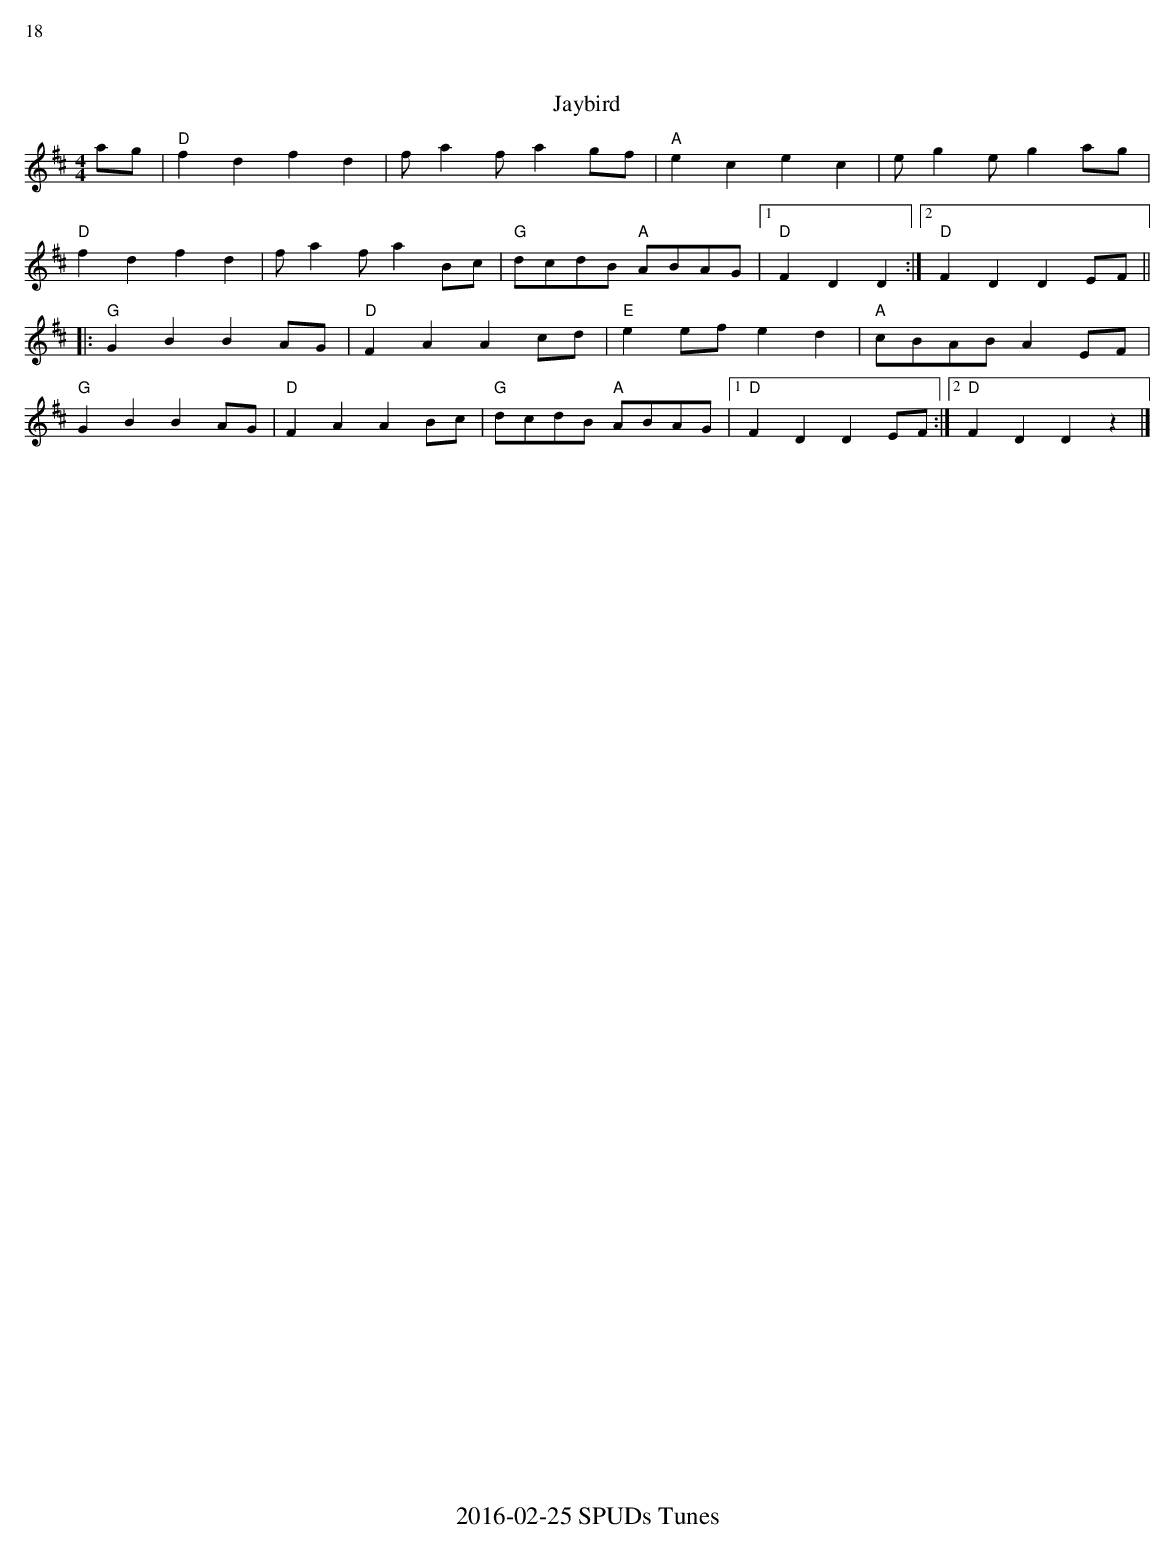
X:1
%%text 18
T: Jaybird
M: 4/4
L: 1/8
K: D
ag | "D"f2d2 f2d2 | fa2f a2gf | "A"e2c2    e2c2 |    eg2e g2ag|
 "D"f2d2 f2d2 | fa2f a2Bc | "G"dcdB "A"ABAG |1"D"F2D2 D2  :|2"D"F2D2D2EF||
|:"G"G2B2B2 AG | "D"F2A2A2cd   | "E"e2ef     e2d2 | "A"cBAB A2 EF  |
 "G"G2B2B2 AG | "D"F2A2A2Bc   | "G"dcdB "A"ABAG |1"D"F2D2 D2EF  :|2"D"F2D2D2z2|]
